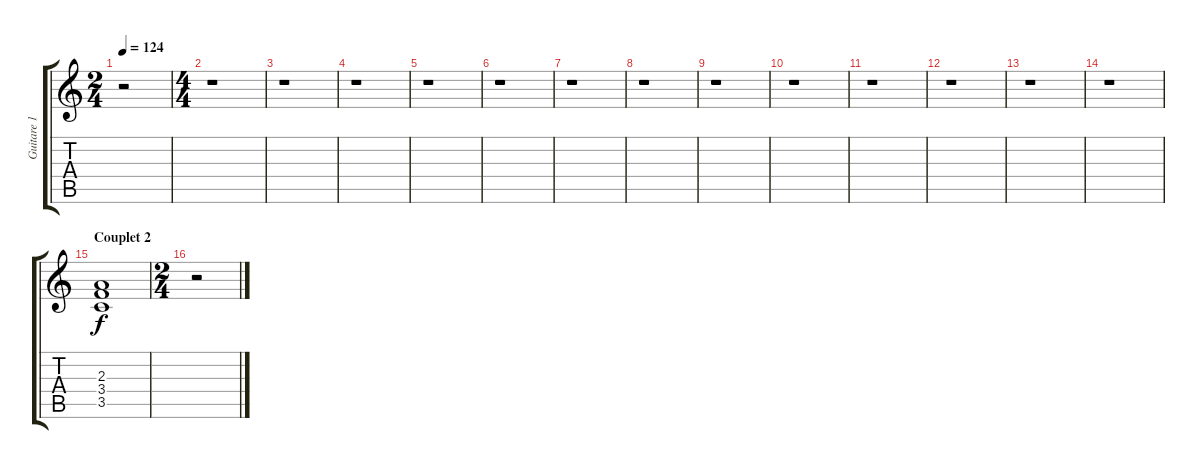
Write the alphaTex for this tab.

\track ("Guitare 1" "Guitare 1") {instrument electricguitarclean}
\staff {score tabs}
\tuning (E4 B3 G3 D3 A2 E2) {hide}
\ts (2 4)
\tempo 124
\clef g2
\ks c
r.2{dy f} |
\ts (4 4)
r.1 |
r.1 |
r.1 |
r.1 |
r.1 |
r.1 |
r.1 |
r.1 |
r.1 |
r.1 |
r.1 |
r.1 |
r.1 |
\section ("" "Couplet 2")
(2.3 3.4 3.5).1 |
\ts (2 4)
r.2
